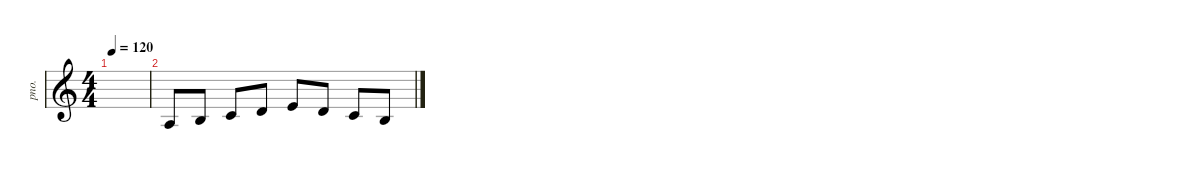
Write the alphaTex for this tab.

\defaultSystemsLayout 4
\hideDynamics
\bracketExtendMode nobrackets
\otherSystemsTrackNameOrientation horizontal
\track ("12 str guit" "pno.") {instrument acousticgrandpiano}
\staff {score}
\tuning (E4 B3 G3 D3 A2 E2)
\ts (4 4)
\tempo 120
\clef g2
\ks c
|
2.3.8{beam Up} 0.2.8{beam Up} 1.2.8{beam Up} 3.2.8{beam Up} 5.2.8{beam Up} 3.2.8{beam Up} 1.2.8{beam Up} 0.2.8{beam Up}
